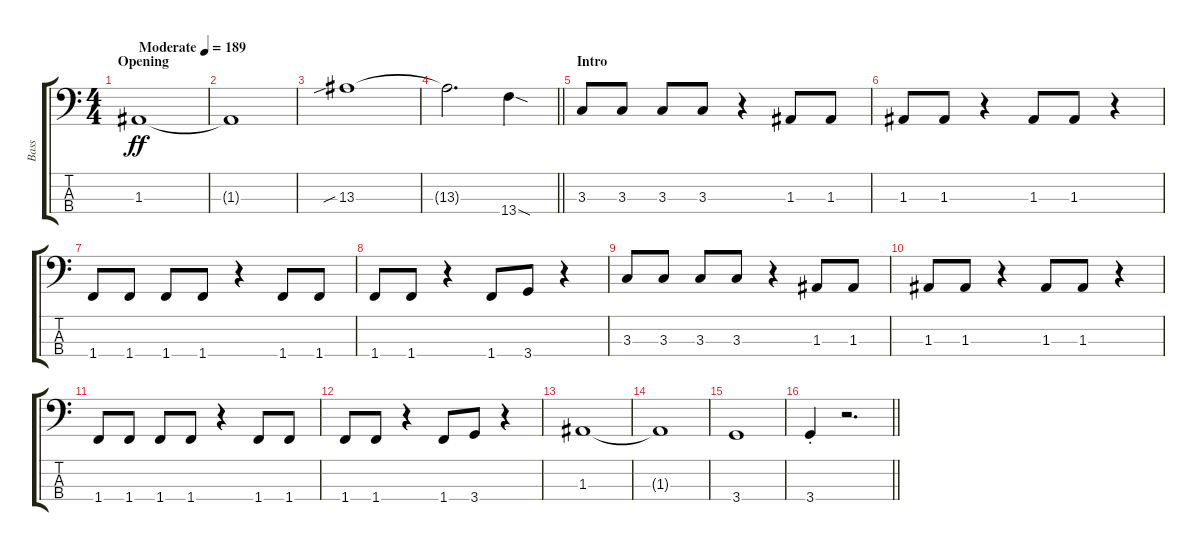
\track ("Bass" "Bass") {instrument electricbassfinger}
\staff {score tabs}
\tuning (G2 D2 A1 E1) {hide}
\ts (4 4)
\section ("" "Opening")
\tempo (189 "Moderate")
\clef f4
\ks c
1.3.1{dy ff instrument electricbassfinger} |
1.3{t}.1 |
13.3{sib}.1 |
\barLineRight lightlight
13.3{t}.2{d} 13.4{sod}.4 |
\section ("" "Intro")
3.3.8 3.3.8 3.3.8 3.3.8 r.4 1.3.8 1.3.8 |
1.3.8 1.3.8 r.4 1.3.8 1.3.8 r.4 |
1.4.8 1.4.8 1.4.8 1.4.8 r.4 1.4.8 1.4.8 |
1.4.8 1.4.8 r.4 1.4.8 3.4.8 r.4 |
3.3.8 3.3.8 3.3.8 3.3.8 r.4 1.3.8 1.3.8 |
1.3.8 1.3.8 r.4 1.3.8 1.3.8 r.4 |
1.4.8 1.4.8 1.4.8 1.4.8 r.4 1.4.8 1.4.8 |
1.4.8 1.4.8 r.4 1.4.8 3.4.8 r.4 |
1.3.1 |
1.3{t}.1 |
3.4.1 |
\barLineRight lightlight
3.4{st}.4 r.2{d}
